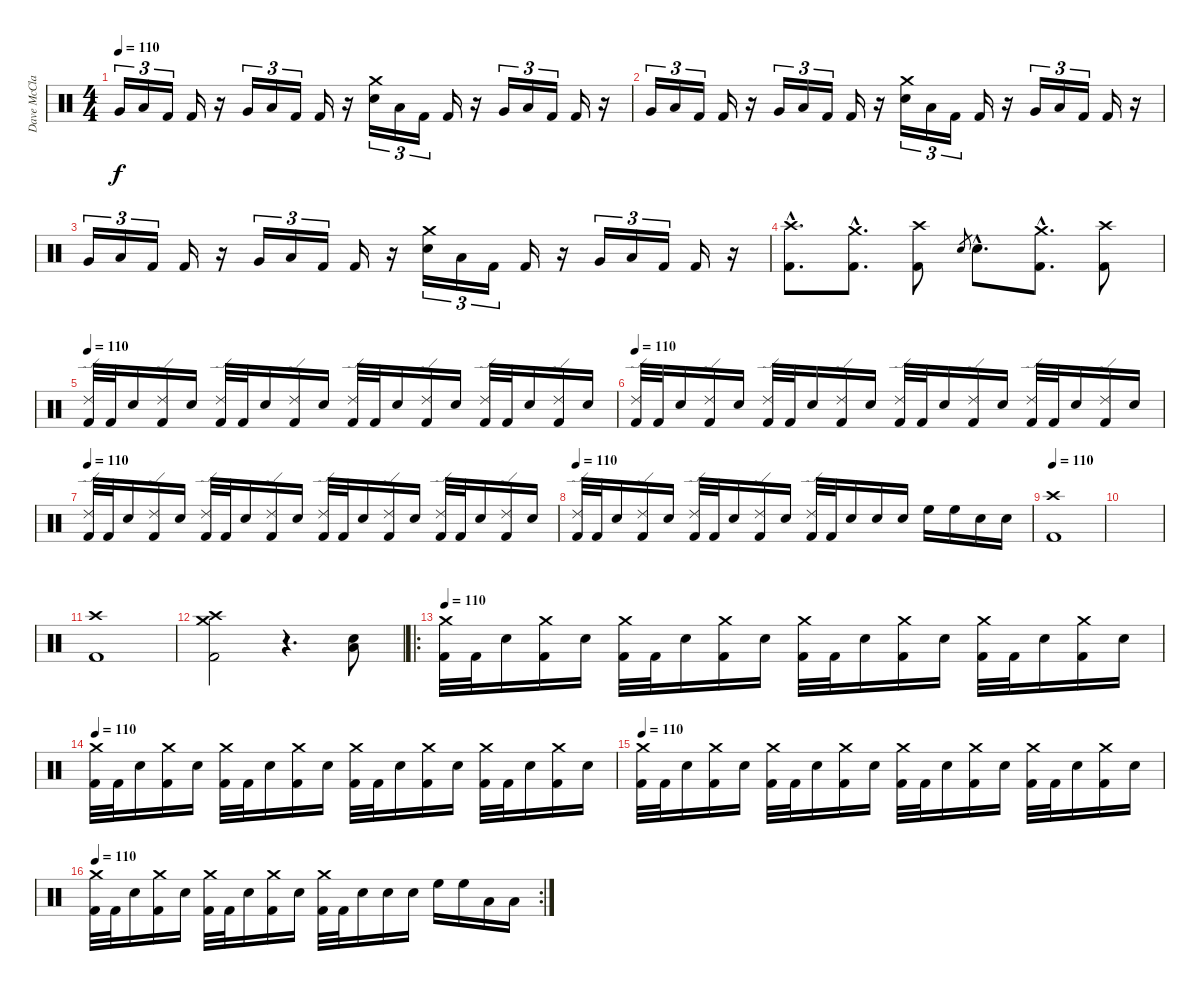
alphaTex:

\track ("Dave McClain" "Dave McCla") {instrument percussion}
\staff {score}
\articulation defaults
\ts (4 4)
\tempo 110
\clef neutral
\ks c "Very Low Tom (hit)".16{tu (3 2) dy f} "Low Floor Tom (hit)".16{tu (3 2)} "Kick (hit) 2".16{tu (3 2)} "Kick (hit) 2".16
r.16 "Very Low Tom (hit)".16{tu (3 2)} "Low Floor Tom (hit)".16{tu (3 2)} "Kick (hit) 2".16{tu (3 2)} "Kick (hit) 2".16 r.16 ("Crash medium (hit)" "Snare (hit) 2").16{tu (3 2)} "Low Floor Tom (hit)".16{tu (3 2)} "Kick (hit) 2".16{tu (3 2)} "Kick (hit) 2".16 r.16 "Very Low Tom (hit)".16{tu (3 2)} "Low Floor Tom (hit)".16{tu (3 2)} "Kick (hit) 2".16{tu (3 2)} "Kick (hit) 2".16 r.16 |
"Very Low Tom (hit)".16{tu (3 2)} "Low Floor Tom (hit)".16{tu (3 2)} "Kick (hit) 2".16{tu (3 2)} "Kick (hit) 2".16 r.16 "Very Low Tom (hit)".16{tu (3 2)} "Low Floor Tom (hit)".16{tu (3 2)} "Kick (hit) 2".16{tu (3 2)} "Kick (hit) 2".16 r.16 ("Crash medium (hit)" "Snare (hit) 2").16{tu (3 2)} "Low Floor Tom (hit)".16{tu (3 2)} "Kick (hit) 2".16{tu (3 2)} "Kick (hit) 2".16 r.16 "Very Low Tom (hit)".16{tu (3 2)} "Low Floor Tom (hit)".16{tu (3 2)} "Kick (hit) 2".16{tu (3 2)} "Kick (hit) 2".16 r.16 |
"Very Low Tom (hit)".16{tu (3 2)} "Low Floor Tom (hit)".16{tu (3 2)} "Kick (hit) 2".16{tu (3 2)} "Kick (hit) 2".16 r.16 "Very Low Tom (hit)".16{tu (3 2)} "Low Floor Tom (hit)".16{tu (3 2)} "Kick (hit) 2".16{tu (3 2)} "Kick (hit) 2".16 r.16 ("Crash medium (hit)" "Snare (hit) 2").16{tu (3 2)} "Low Floor Tom (hit)".16{tu (3 2)} "Kick (hit) 2".16{tu (3 2)} "Kick (hit) 2".16 r.16 "Very Low Tom (hit)".16{tu (3 2)} "Low Floor Tom (hit)".16{tu (3 2)} "Kick (hit) 2".16{tu (3 2)} "Kick (hit) 2".16 r.16 |
("Crash high (hit)"{hac} "Kick (hit) 2"{hac}).8{d} ("Crash medium (hit)"{hac} "Kick (hit) 2"{hac}).8{d} ("Crash high (hit)" "Kick (hit) 2").8 "Snare (hit) 2".8{gr} "Snare (hit) 2"{hac}.8{d} ("Crash medium (hit)"{hac} "Kick (hit) 2"{hac}).8{d} ("Crash high (hit)" "Kick (hit) 2").8 |
\tempo 110
("Ride (edge) 2" "Kick (hit) 2").32 "Kick (hit) 2".32 "Electric Snare (hit)".16 ("Ride (edge) 2" "Kick (hit) 2").16 "Electric Snare (hit)".16 ("Ride (edge) 2" "Kick (hit) 2").32 "Kick (hit) 2".32 "Electric Snare (hit)".16 ("Ride (edge) 2" "Kick (hit) 2").16 "Electric Snare (hit)".16 ("Ride (edge) 2" "Kick (hit) 2").32 "Kick (hit) 2".32 "Electric Snare (hit)".16 ("Ride (edge) 2" "Kick (hit) 2").16 "Electric Snare (hit)".16 ("Ride (edge) 2" "Kick (hit) 2").32 "Kick (hit) 2".32 "Electric Snare (hit)".16 ("Ride (edge) 2" "Kick (hit) 2").16 "Electric Snare (hit)".16 |
\tempo 110
("Ride (edge) 2" "Kick (hit) 2").32 "Kick (hit) 2".32 "Electric Snare (hit)".16 ("Ride (edge) 2" "Kick (hit) 2").16 "Electric Snare (hit)".16 ("Ride (edge) 2" "Kick (hit) 2").32 "Kick (hit) 2".32 "Electric Snare (hit)".16 ("Ride (edge) 2" "Kick (hit) 2").16 "Electric Snare (hit)".16 ("Ride (edge) 2" "Kick (hit) 2").32 "Kick (hit) 2".32 "Electric Snare (hit)".16 ("Ride (edge) 2" "Kick (hit) 2").16 "Electric Snare (hit)".16 ("Ride (edge) 2" "Kick (hit) 2").32 "Kick (hit) 2".32 "Electric Snare (hit)".16 ("Ride (edge) 2" "Kick (hit) 2").16 "Electric Snare (hit)".16 |
\tempo 110
("Ride (edge) 2" "Kick (hit) 2").32 "Kick (hit) 2".32 "Electric Snare (hit)".16 ("Ride (edge) 2" "Kick (hit) 2").16 "Electric Snare (hit)".16 ("Ride (edge) 2" "Kick (hit) 2").32 "Kick (hit) 2".32 "Electric Snare (hit)".16 ("Ride (edge) 2" "Kick (hit) 2").16 "Electric Snare (hit)".16 ("Ride (edge) 2" "Kick (hit) 2").32 "Kick (hit) 2".32 "Electric Snare (hit)".16 ("Ride (edge) 2" "Kick (hit) 2").16 "Electric Snare (hit)".16 ("Ride (edge) 2" "Kick (hit) 2").32 "Kick (hit) 2".32 "Electric Snare (hit)".16 ("Ride (edge) 2" "Kick (hit) 2").16 "Electric Snare (hit)".16 |
\tempo 110
("Ride (edge) 2" "Kick (hit) 2").32 "Kick (hit) 2".32 "Electric Snare (hit)".16 ("Ride (edge) 2" "Kick (hit) 2").16 "Electric Snare (hit)".16 ("Ride (edge) 2" "Kick (hit) 2").32 "Kick (hit) 2".32 "Electric Snare (hit)".16 ("Ride (edge) 2" "Kick (hit) 2").16 "Electric Snare (hit)".16 ("Ride (edge) 2" "Kick (hit) 2").32 "Kick (hit) 2".32 "Electric Snare (hit)".16 "Electric Snare (hit)".16 "Electric Snare (hit)".16 "High Floor Tom (hit)".16 "High Floor Tom (hit)".16 "Electric Snare (hit)".16 "Electric Snare (hit)".16 |
\tempo 110
("Crash high (hit)" "Kick (hit) 2").1 |
|
("Crash high (hit)" "Kick (hit) 2").1 |
("Crash medium (hit)" "Crash high (hit)" "Kick (hit) 2").2 r.4{d} ("Electric Snare (hit)" "Low Floor Tom (hit)").8 |
\ro
\tempo 110
("Crash medium (hit)" "Kick (hit) 2").32 "Kick (hit) 2".32 "Electric Snare (hit)".16 ("Crash medium (hit)" "Kick (hit) 2").16 "Electric Snare (hit)".16 ("Crash medium (hit)" "Kick (hit) 2").32 "Kick (hit) 2".32 "Electric Snare (hit)".16 ("Crash medium (hit)" "Kick (hit) 2").16 "Electric Snare (hit)".16 ("Crash medium (hit)" "Kick (hit) 2").32 "Kick (hit) 2".32 "Electric Snare (hit)".16 ("Crash medium (hit)" "Kick (hit) 2").16 "Electric Snare (hit)".16 ("Crash medium (hit)" "Kick (hit) 2").32 "Kick (hit) 2".32 "Electric Snare (hit)".16 ("Crash medium (hit)" "Kick (hit) 2").16 "Electric Snare (hit)".16 |
\tempo 110
("Crash medium (hit)" "Kick (hit) 2").32 "Kick (hit) 2".32 "Electric Snare (hit)".16 ("Crash medium (hit)" "Kick (hit) 2").16 "Electric Snare (hit)".16 ("Crash medium (hit)" "Kick (hit) 2").32 "Kick (hit) 2".32 "Electric Snare (hit)".16 ("Crash medium (hit)" "Kick (hit) 2").16 "Electric Snare (hit)".16 ("Crash medium (hit)" "Kick (hit) 2").32 "Kick (hit) 2".32 "Electric Snare (hit)".16 ("Crash medium (hit)" "Kick (hit) 2").16 "Electric Snare (hit)".16 ("Crash medium (hit)" "Kick (hit) 2").32 "Kick (hit) 2".32 "Electric Snare (hit)".16 ("Crash medium (hit)" "Kick (hit) 2").16 "Electric Snare (hit)".16 |
\tempo 110
("Crash medium (hit)" "Kick (hit) 2").32 "Kick (hit) 2".32 "Electric Snare (hit)".16 ("Crash medium (hit)" "Kick (hit) 2").16 "Electric Snare (hit)".16 ("Crash medium (hit)" "Kick (hit) 2").32 "Kick (hit) 2".32 "Electric Snare (hit)".16 ("Crash medium (hit)" "Kick (hit) 2").16 "Electric Snare (hit)".16 ("Crash medium (hit)" "Kick (hit) 2").32 "Kick (hit) 2".32 "Electric Snare (hit)".16 ("Crash medium (hit)" "Kick (hit) 2").16 "Electric Snare (hit)".16 ("Crash medium (hit)" "Kick (hit) 2").32 "Kick (hit) 2".32 "Electric Snare (hit)".16 ("Crash medium (hit)" "Kick (hit) 2").16 "Electric Snare (hit)".16 |
\rc 2
\tempo 110
("Crash medium (hit)" "Kick (hit) 2").32 "Kick (hit) 2".32 "Electric Snare (hit)".16 ("Crash medium (hit)" "Kick (hit) 2").16 "Electric Snare (hit)".16 ("Crash medium (hit)" "Kick (hit) 2").32 "Kick (hit) 2".32 "Electric Snare (hit)".16 ("Crash medium (hit)" "Kick (hit) 2").16 "Electric Snare (hit)".16 ("Crash medium (hit)" "Kick (hit) 2").32 "Kick (hit) 2".32 "Electric Snare (hit)".16 "Electric Snare (hit)".16 "Electric Snare (hit)".16 "High Floor Tom (hit)".16 "High Floor Tom (hit)".16 "Low Tom (hit)".16 "Low Tom (hit)".16
